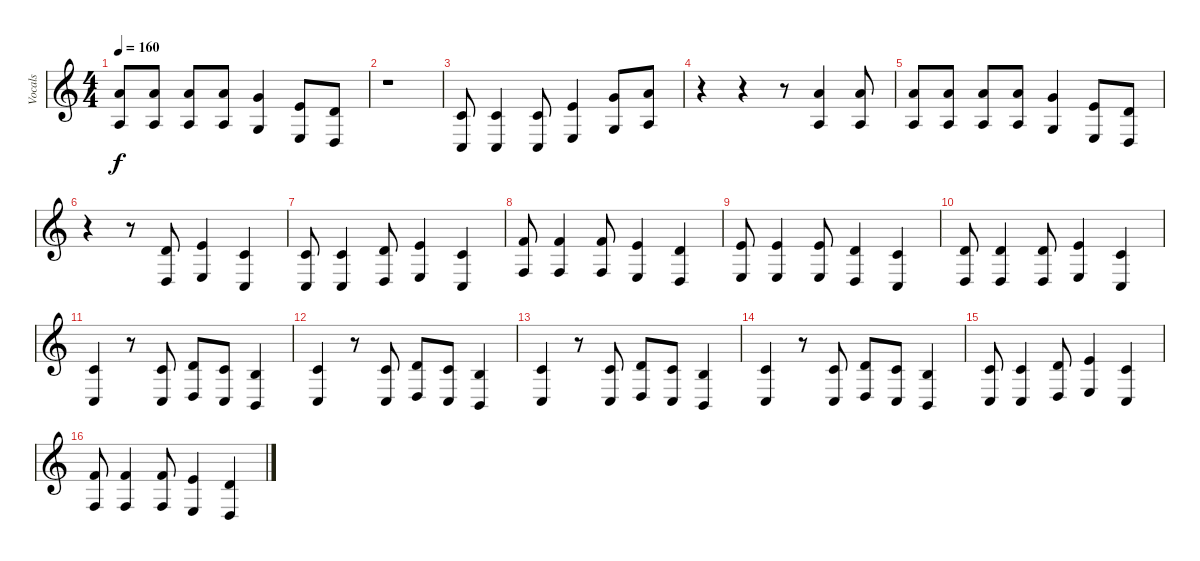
\track ("Vocals" "Vocals") {instrument sopranosax}
\staff {score}
\tuning (E4 B3 G3 D3 A2 E2) {hide}
\ts (4 4)
\tempo 160
\clef g2
\ks c
(5.1 2.3).8{dy f} (5.1 2.3).8 (5.1 2.3).8 (5.1 2.3).8 (3.1 0.3).4 (0.1 2.4).8 (3.2 0.4).8 |
r.1 |
(1.2 3.5).8 (1.2 3.5).4 (1.2 3.5).8 (0.1 2.4).4 (3.1 0.3).8 (5.1 2.3).8 |
r.4 r.4 r.8 (5.1 2.3).4 (5.1 2.3).8 |
(5.1 2.3).8 (5.1 2.3).8 (5.1 2.3).8 (5.1 2.3).8 (3.1 0.3).4 (0.1 2.4).8 (3.2 0.4).8 |
r.4 r.8 (3.2 0.4).8 (0.1 2.4).4 (1.2 3.5).4 |
(1.2 3.5).8 (1.2 3.5).4 (3.2 0.4).8 (0.1 2.4).4 (1.2 3.5).4 |
(1.1 3.4).8 (1.1 3.4).4 (1.1 3.4).8 (0.1 2.4).4 (3.2 0.4).4 |
(0.1 2.4).8 (0.1 2.4).4 (0.1 2.4).8 (3.2 0.4).4 (1.2 3.5).4 |
(3.2 0.4).8 (3.2 0.4).4 (3.2 0.4).8 (0.1 2.4).4 (1.2 3.5).4 |
(1.2 3.5).4 r.8 (1.2 3.5).8 (3.2 0.4).8 (1.2 3.5).8 (0.2 2.5).4 |
(1.2 3.5).4 r.8 (1.2 3.5).8 (3.2 0.4).8 (1.2 3.5).8 (0.2 2.5).4 |
(1.2 3.5).4 r.8 (1.2 3.5).8 (3.2 0.4).8 (1.2 3.5).8 (0.2 2.5).4 |
(1.2 3.5).4 r.8 (1.2 3.5).8 (3.2 0.4).8 (1.2 3.5).8 (0.2 2.5).4 |
(1.2 3.5).8 (1.2 3.5).4 (3.2 0.4).8 (0.1 2.4).4 (1.2 3.5).4 |
(1.1 3.4).8 (1.1 3.4).4 (1.1 3.4).8 (0.1 2.4).4 (3.2 0.4).4
